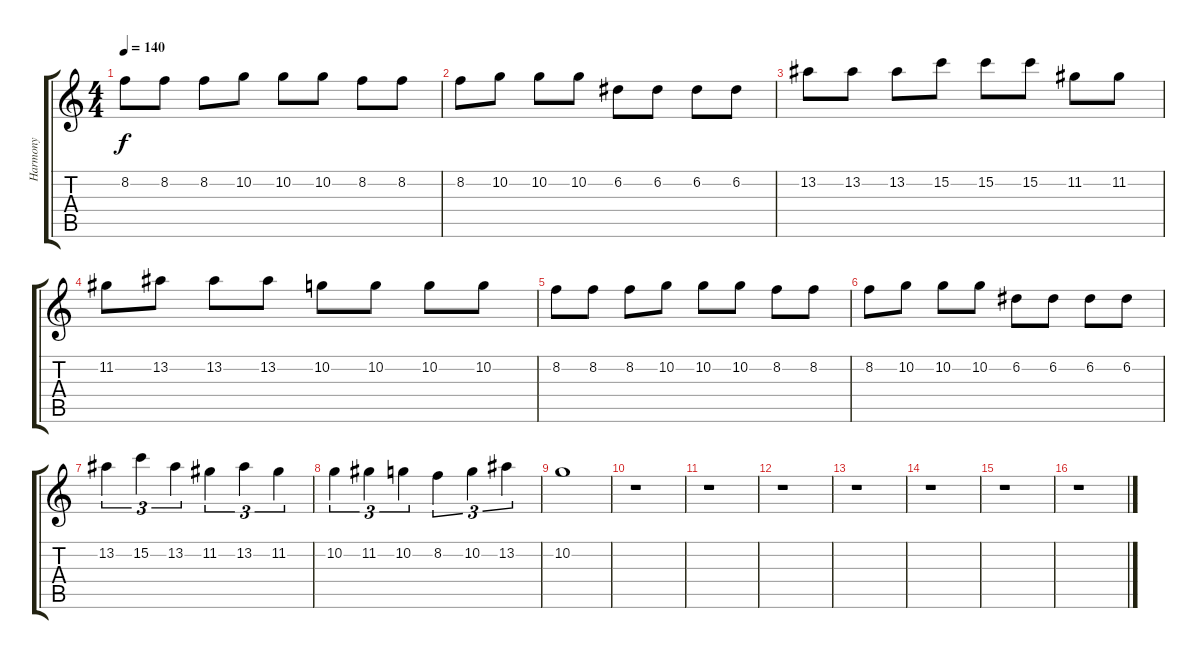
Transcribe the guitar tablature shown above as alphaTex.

\track ("Harmony" "Harmony") {instrument distortionguitar}
\staff {score tabs}
\tuning (D4 A3 F3 C3 G2 C2) {hide}
\ts (4 4)
\tempo 140
\clef g2
\ks c
8.2.8{dy f} 8.2.8 8.2.8 10.2.8 10.2.8 10.2.8 8.2.8 8.2.8 |
8.2.8 10.2.8 10.2.8 10.2.8 6.2.8 6.2.8 6.2.8 6.2.8 |
13.2.8 13.2.8 13.2.8 15.2.8 15.2.8 15.2.8 11.2.8 11.2.8 |
11.2.8 13.2.8 13.2.8 13.2.8 10.2.8 10.2.8 10.2.8 10.2.8 |
8.2.8 8.2.8 8.2.8 10.2.8 10.2.8 10.2.8 8.2.8 8.2.8 |
8.2.8 10.2.8 10.2.8 10.2.8 6.2.8 6.2.8 6.2.8 6.2.8 |
13.2.4{tu (3 2)} 15.2.4{tu (3 2)} 13.2.4{tu (3 2)} 11.2.4{tu (3 2)} 13.2.4{tu (3 2)} 11.2.4{tu (3 2)} |
10.2.4{tu (3 2)} 11.2.4{tu (3 2)} 10.2.4{tu (3 2)} 8.2.4{tu (3 2)} 10.2.4{tu (3 2)} 13.2.4{tu (3 2)} |
10.2.1 |
r.1 |
r.1 |
r.1 |
r.1 |
r.1 |
r.1 |
r.1
